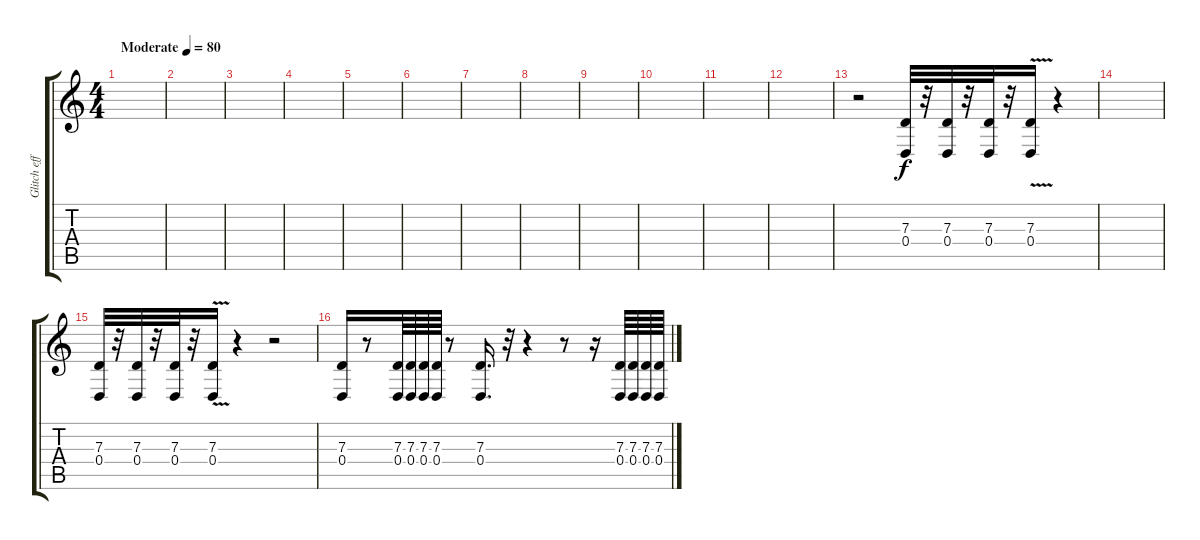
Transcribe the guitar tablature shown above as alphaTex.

\track ("Glitch effects" "Glitch eff") {instrument pad3polysynth}
\staff {score tabs}
\tuning (E4 B3 G3 D3 A2 E2) {hide}
\ts (4 4)
\tempo (80 "Moderate")
\clef g2
\ks c
|
|
|
|
|
|
|
|
|
|
|
|
r.2 (7.3 0.4).32 r.32 (7.3 0.4).32 r.32 (7.3 0.4).32 r.32 (7.3 0.4{v}).16 r.4 |
|
(7.3 0.4).32 r.32 (7.3 0.4).32 r.32 (7.3 0.4).32 r.32 (7.3 0.4{v}).16 r.4 r.2 |
(7.3 0.4).16 r.8 (7.3 0.4).64 (7.3 0.4).64 (7.3 0.4).64 (7.3 0.4).64 r.8 (7.3 0.4).16{d} r.32 r.4 r.8 r.16 (7.3 0.4).64 (7.3 0.4).64 (7.3 0.4).64 (7.3 0.4).64
